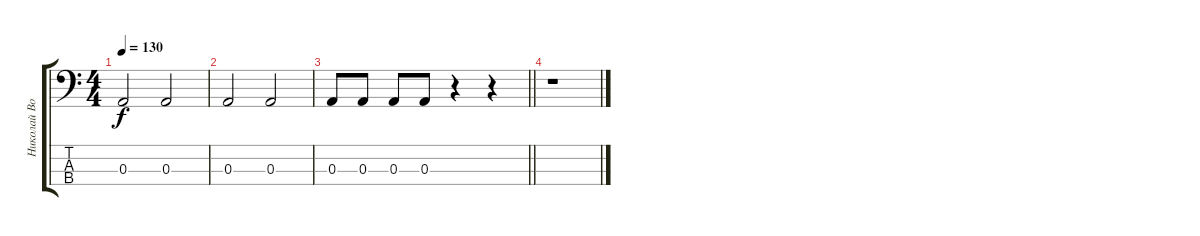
\track ("Николай Воронов" "Николай Во") {instrument fretlessbass}
\staff {score tabs}
\tuning (G2 D2 A1 E1) {hide}
\ts (4 4)
\tempo 130
\clef f4
\ks c
0.3.2{dy f} 0.3.2 |
0.3.2 0.3.2 |
\barLineRight lightlight
0.3.8 0.3.8 0.3.8 0.3.8 r.4 r.4 |
r.1
